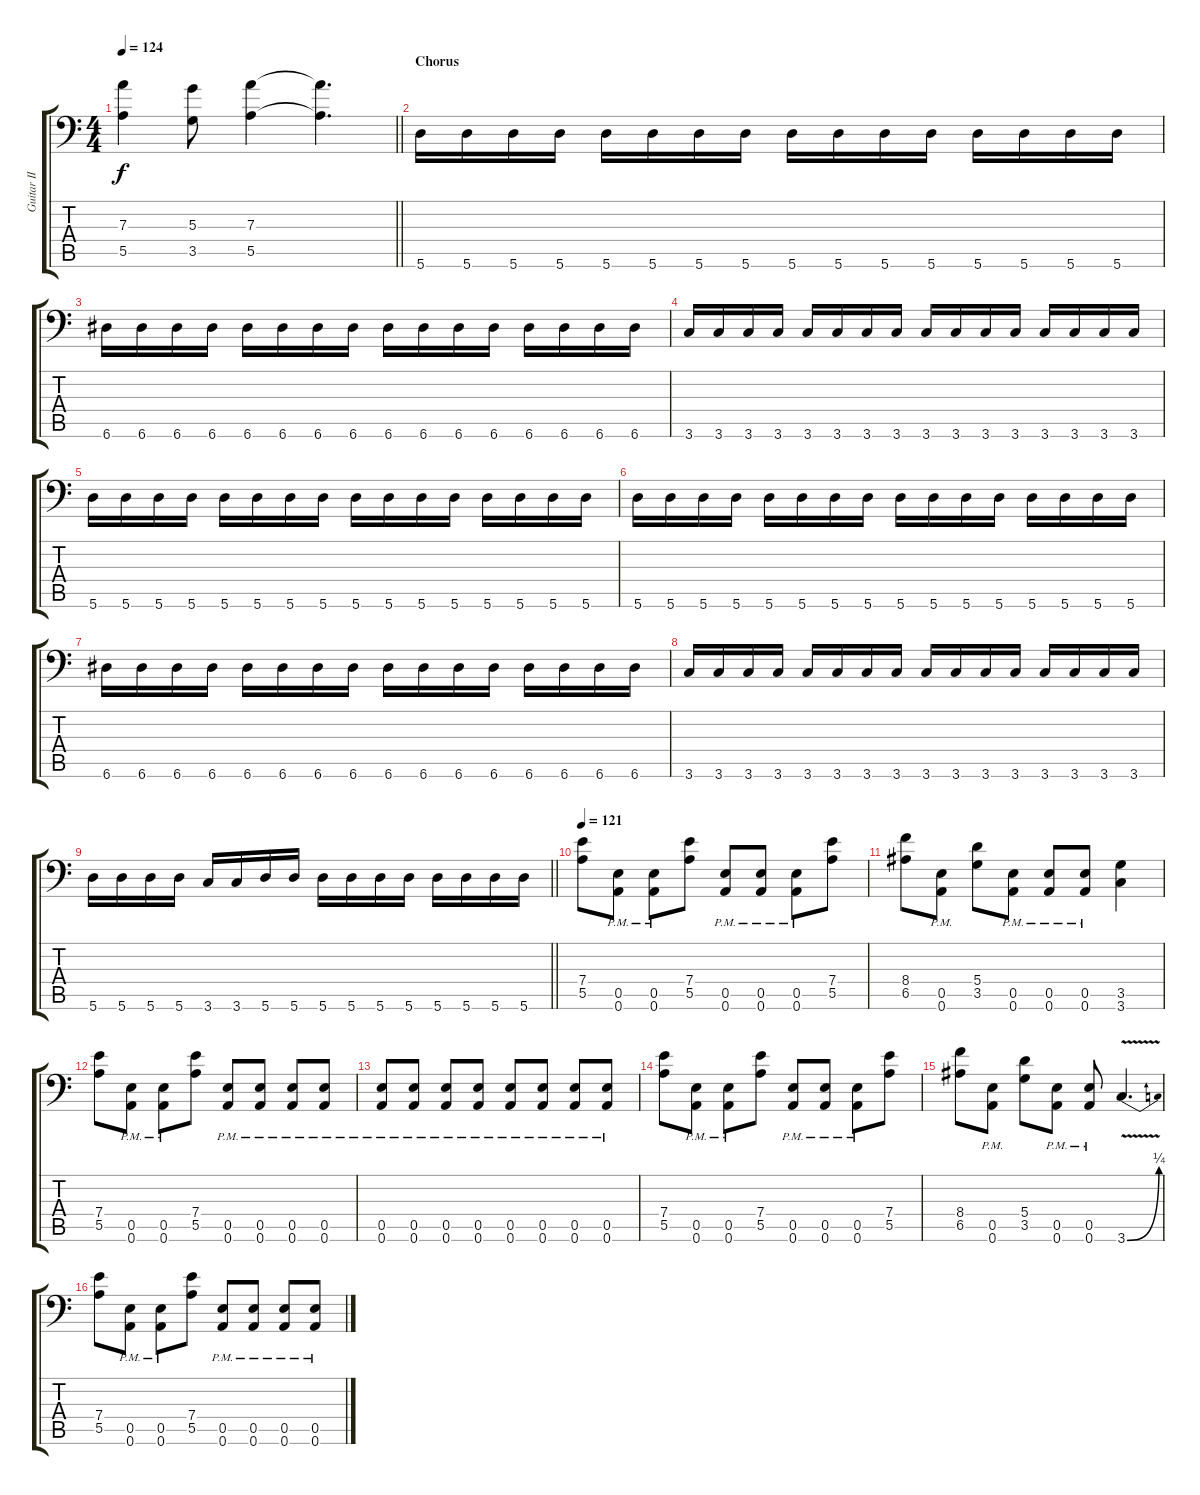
\track ("Guitar II" "Guitar II") {instrument distortionguitar}
\staff {score tabs}
\tuning (B3 Gb3 D3 A2 E2 A1) {hide}
\ts (4 4)
\tempo 124
\clef f4
\barLineRight lightlight
\ks c
(7.3 5.5).4{dy f} (5.3 3.5).8 (7.3 5.5).4 (7.3{t} 5.5{t}).4{d} |
\section ("" "Chorus")
5.6.16{volume 14} 5.6.16 5.6.16 5.6.16 5.6.16 5.6.16 5.6.16 5.6.16 5.6.16 5.6.16 5.6.16 5.6.16 5.6.16 5.6.16 5.6.16 5.6.16 |
6.6.16 6.6.16 6.6.16 6.6.16 6.6.16 6.6.16 6.6.16 6.6.16 6.6.16 6.6.16 6.6.16 6.6.16 6.6.16 6.6.16 6.6.16 6.6.16 |
3.6.16 3.6.16 3.6.16 3.6.16 3.6.16 3.6.16 3.6.16 3.6.16 3.6.16 3.6.16 3.6.16 3.6.16 3.6.16 3.6.16 3.6.16 3.6.16 |
5.6.16 5.6.16 5.6.16 5.6.16 5.6.16 5.6.16 5.6.16 5.6.16 5.6.16 5.6.16 5.6.16 5.6.16 5.6.16 5.6.16 5.6.16 5.6.16 |
5.6.16 5.6.16 5.6.16 5.6.16 5.6.16 5.6.16 5.6.16 5.6.16 5.6.16 5.6.16 5.6.16 5.6.16 5.6.16 5.6.16 5.6.16 5.6.16 |
6.6.16 6.6.16 6.6.16 6.6.16 6.6.16 6.6.16 6.6.16 6.6.16 6.6.16 6.6.16 6.6.16 6.6.16 6.6.16 6.6.16 6.6.16 6.6.16 |
3.6.16 3.6.16 3.6.16 3.6.16 3.6.16 3.6.16 3.6.16 3.6.16 3.6.16 3.6.16 3.6.16 3.6.16 3.6.16 3.6.16 3.6.16 3.6.16 |
\barLineRight lightlight
5.6.16 5.6.16 5.6.16 5.6.16 3.6.16 3.6.16 5.6.16 5.6.16 5.6.16 5.6.16 5.6.16 5.6.16 5.6.16 5.6.16 5.6.16 5.6.16 |
\section ("" "")
\tempo 121
(7.4 5.5).8 (0.5{pm} 0.6{pm}).8 (0.5{pm} 0.6{pm}).8 (7.4 5.5).8 (0.5{pm} 0.6{pm}).8 (0.5{pm} 0.6{pm}).8 (0.5{pm} 0.6{pm}).8 (7.4 5.5).8 |
(8.4 6.5).8 (0.5{pm} 0.6{pm}).8 (5.4 3.5).8 (0.5{pm} 0.6{pm}).8 (0.5{pm} 0.6{pm}).8 (0.5{pm} 0.6{pm}).8 (3.5 3.6).4 |
(7.4 5.5).8 (0.5{pm} 0.6{pm}).8 (0.5{pm} 0.6{pm}).8 (7.4 5.5).8 (0.5{pm} 0.6{pm}).8 (0.5{pm} 0.6{pm}).8 (0.5{pm} 0.6{pm}).8 (0.5{pm} 0.6{pm}).8 |
(0.5{pm} 0.6{pm}).8 (0.5{pm} 0.6{pm}).8 (0.5{pm} 0.6{pm}).8 (0.5{pm} 0.6{pm}).8 (0.5{pm} 0.6{pm}).8 (0.5{pm} 0.6{pm}).8 (0.5{pm} 0.6{pm}).8 (0.5{pm} 0.6{pm}).8 |
(7.4 5.5).8 (0.5{pm} 0.6{pm}).8 (0.5{pm} 0.6{pm}).8 (7.4 5.5).8 (0.5{pm} 0.6{pm}).8 (0.5{pm} 0.6{pm}).8 (0.5{pm} 0.6{pm}).8 (7.4 5.5).8 |
(8.4 6.5).8 (0.5{pm} 0.6{pm}).8 (5.4 3.5).8 (0.5{pm} 0.6{pm}).8 (0.5{pm} 0.6{pm}).8 3.6{be (bend 0 0 60 1) v}.4{d} |
(7.4 5.5).8 (0.5{pm} 0.6{pm}).8 (0.5{pm} 0.6{pm}).8 (7.4 5.5).8 (0.5{pm} 0.6{pm}).8 (0.5{pm} 0.6{pm}).8 (0.5{pm} 0.6{pm}).8 (0.5{pm} 0.6{pm}).8
